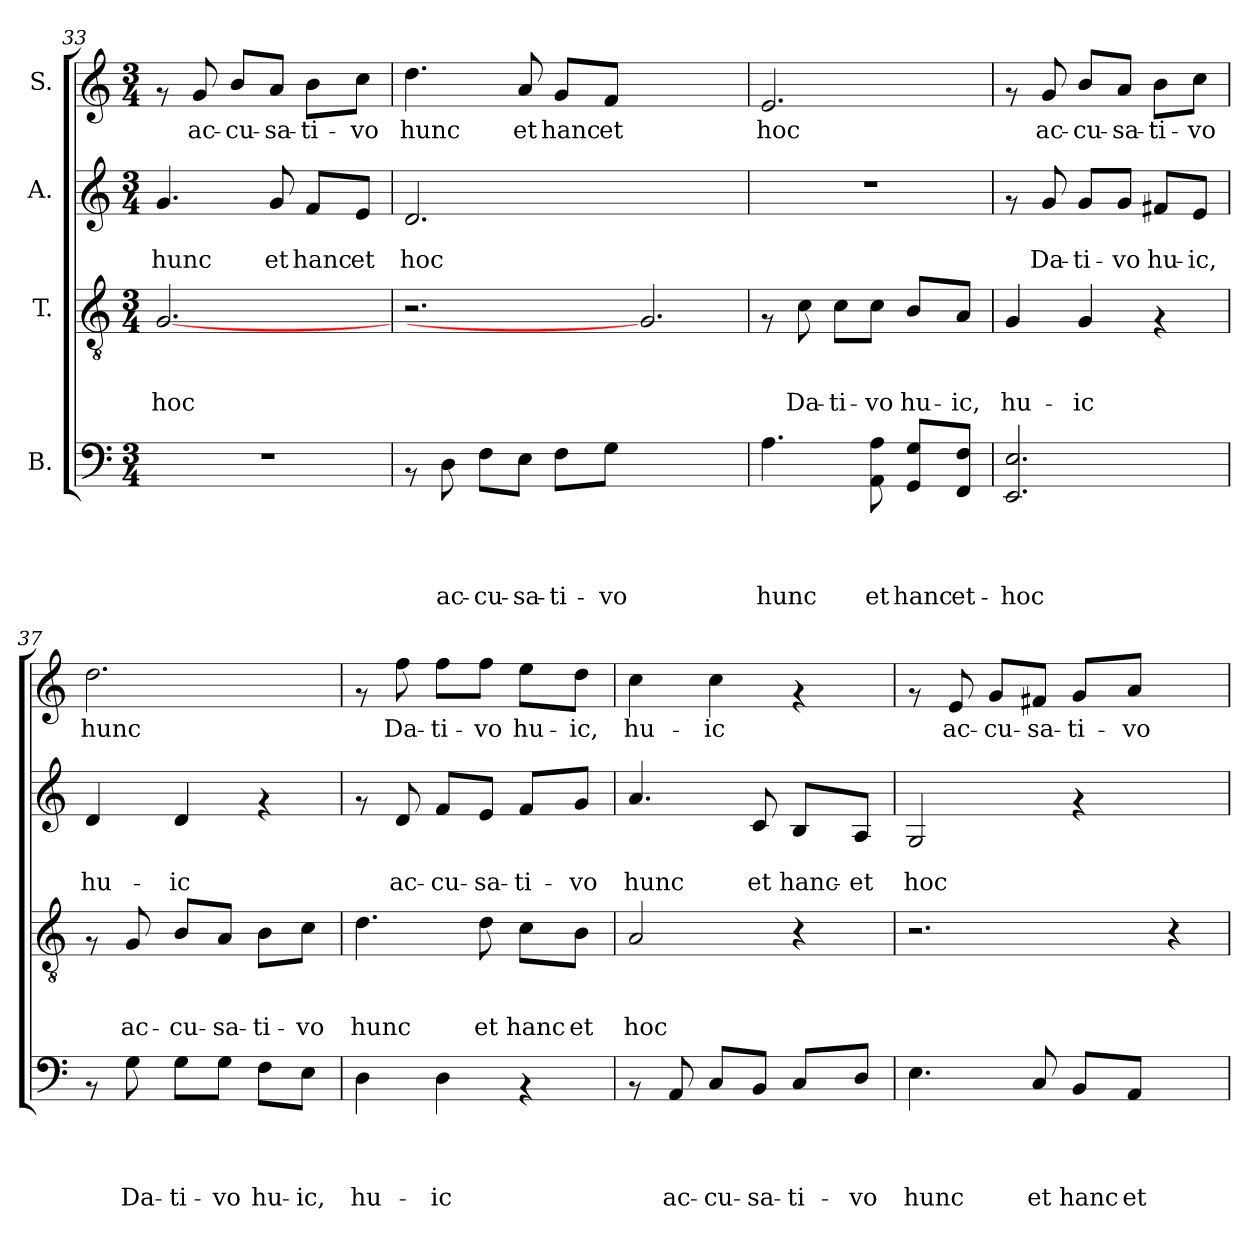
**kern	**text	**text	**text	**text	**kern	**text	**text	**text	**kern	**text	**text	**kern	**text
*part4	*part4	*part4	*part4	*part4	*part3	*part3	*part3	*part3	*part2	*part2	*part2	*part1	*part1
*staff4	*staff4	*staff4	*staff4	*staff4	*staff3	*staff3	*staff3	*staff3	*staff2	*staff2	*staff2	*staff1	*staff1
*I"B.	*	*	*	*	*I"T.	*	*	*	*I"A.	*	*	*I"S.	*
*clefF4	*	*	*	*	*clefGv2	*	*	*	*clefG2	*	*	*clefG2	*
*k[]	*	*	*	*	*k[]	*	*	*	*k[]	*	*	*k[]	*
*C:	*	*	*	*	*C:	*	*	*	*C:	*	*	*C:	*
*M3/4	*	*	*	*	*M3/4	*	*	*	*M3/4	*	*	*M3/4	*
=33	=33	=33	=33	=33	=33	=33	=33	=33	=33	=33	=33	=33	=33
!	!	!	!	!	!	!	!	!LO:LY:b	!	!	!LO:LY:b	!	!
2.r	.	.	.	.	[2.G	.	.	hoc	4.g/	.	hunc	8rf	.
!	!	!	!	!	!	!	!	!	!	!	!	!	!LO:LY:b
.	.	.	.	.	.	.	.	.	.	.	.	8g/	ac-
!	!	!	!	!	!	!	!	!	!	!	!	!	!LO:LY:b
.	.	.	.	.	.	.	.	.	.	.	.	8b/L	-cu-
!	!	!	!	!	!	!	!	!	!	!	!LO:LY:b	!	!LO:LY:b
.	.	.	.	.	.	.	.	.	8g/	.	et	8a/J	-sa-
!	!	!	!	!	!	!	!	!	!	!	!LO:LY:b	!	!LO:LY:b
.	.	.	.	.	.	.	.	.	8f/L	.	hanc	8b\L	-ti-
!	!	!	!	!	!	!	!	!	!	!	!LO:LY:b	!	!LO:LY:b
.	.	.	.	.	.	.	.	.	8e/J	.	et	8cc\J	-vo
=34	=34	=34	=34	=34	=34	=34	=34	=34	=34	=34	=34	=34	=34
!	!	!	!	!	!	!	!	!	!	!	!LO:LY:b	!	!LO:LY:b
8rAA	.	.	.	.	2.r	.	.	.	2.d/	.	hoc	4.dd\	hunc
!	!	!	!	!LO:LY:b	!	!	!	!	!	!	!	!	!
8D\	.	.	.	ac-	.	.	.	.	.	.	.	.	.
!	!	!	!	!LO:LY:b	!	!	!	!	!	!	!	!	!
8F\L	.	.	.	-cu-	.	.	.	.	.	.	.	.	.
!	!	!	!	!LO:LY:b	!	!	!	!	!	!	!	!	!LO:LY:b
8E\J	.	.	.	-sa-	.	.	.	.	.	.	.	8a/	et
!	!	!	!	!LO:LY:b	!	!	!	!	!	!	!	!	!LO:LY:b
8F\L	.	.	.	-ti-	.	.	.	.	.	.	.	8g/L	hanc
!	!	!	!	!LO:LY:b	!	!	!	!	!	!	!	!	!LO:LY:b
8G\J	.	.	.	-vo	.	.	.	.	.	.	.	8f/J	et
2.ryy	.	.	.	.	2.G]	.	.	.	2.ryy	.	.	2.ryy	.
!!LO:PB:g=z
=35	=35	=35	=35	=35	=35	=35	=35	=35	=35	=35	=35	=35	=35
!	!	!	!	!LO:LY:b	!	!	!	!	!	!	!	!	!LO:LY:b
4.A\	.	.	.	hunc	8rF	.	.	.	2.r	.	.	2.e/	hoc
!	!	!	!	!	!	!	!	!LO:LY:b	!	!	!	!	!
.	.	.	.	.	8c\	.	.	Da-	.	.	.	.	.
!	!	!	!	!	!	!	!	!LO:LY:b	!	!	!	!	!
.	.	.	.	.	8c\L	.	.	-ti-	.	.	.	.	.
!	!	!	!	!LO:LY:b	!	!	!	!LO:LY:b	!	!	!	!	!
8AA\ 8A\	.	.	.	et	8c\J	.	.	-vo	.	.	.	.	.
!	!	!	!	!LO:LY:b	!	!	!	!LO:LY:b	!	!	!	!	!
8GG/ 8G/L	.	.	.	hanc	8B/L	.	.	hu-	.	.	.	.	.
!	!	!	!	!LO:LY:b	!	!	!	!LO:LY:b	!	!	!	!	!
8FF/ 8F/J	.	.	.	et-	8A/J	.	.	-ic,	.	.	.	.	.
=36	=36	=36	=36	=36	=36	=36	=36	=36	=36	=36	=36	=36	=36
!	!	!	!	!LO:LY:b	!	!	!	!LO:LY:b	!	!	!	!	!
2.EE/ 2.E/	.	.	.	-hoc	4G/	.	.	hu-	8rf	.	.	8rf	.
!	!	!	!	!	!	!	!	!	!	!	!LO:LY:b	!	!LO:LY:b
.	.	.	.	.	.	.	.	.	8g/	.	Da-	8g/	ac-
!	!	!	!	!	!	!	!	!LO:LY:b	!	!	!LO:LY:b	!	!LO:LY:b
.	.	.	.	.	4G/	.	.	-ic	8g/L	.	-ti-	8b/L	-cu-
!	!	!	!	!	!	!	!	!	!	!	!LO:LY:b	!	!LO:LY:b
.	.	.	.	.	.	.	.	.	8g/J	.	-vo	8a/J	-sa-
!	!	!	!	!	!	!	!	!	!	!	!LO:LY:b	!	!LO:LY:b
.	.	.	.	.	4rF	.	.	.	8f#X/L	.	hu-	8b\L	-ti-
!	!	!	!	!	!	!	!	!	!	!	!LO:LY:b	!	!LO:LY:b
.	.	.	.	.	.	.	.	.	8e/J	.	-ic,	8cc\J	-vo
=37	=37	=37	=37	=37	=37	=37	=37	=37	=37	=37	=37	=37	=37
!	!	!	!	!	!	!	!	!	!	!	!LO:LY:b	!	!LO:LY:b
8rAA	.	.	.	.	8rF	.	.	.	4d/	.	hu-	2.dd\	hunc
!	!	!	!	!LO:LY:b	!	!	!	!LO:LY:b	!	!	!	!	!
8G\	.	.	.	Da-	8G/	.	.	ac-	.	.	.	.	.
!	!	!	!	!LO:LY:b	!	!	!	!LO:LY:b	!	!	!LO:LY:b	!	!
8G\L	.	.	.	-ti-	8B/L	.	.	-cu-	4d/	.	-ic	.	.
!	!	!	!	!LO:LY:b	!	!	!	!LO:LY:b	!	!	!	!	!
8G\J	.	.	.	-vo	8A/J	.	.	-sa-	.	.	.	.	.
!	!	!	!	!LO:LY:b	!	!	!	!LO:LY:b	!	!	!	!	!
8F\L	.	.	.	hu-	8B\L	.	.	-ti-	4rf	.	.	.	.
!	!	!	!	!LO:LY:b	!	!	!	!LO:LY:b	!	!	!	!	!
8E\J	.	.	.	-ic,	8c\J	.	.	-vo	.	.	.	.	.
=38	=38	=38	=38	=38	=38	=38	=38	=38	=38	=38	=38	=38	=38
!	!	!	!	!LO:LY:b	!	!	!	!LO:LY:b	!	!	!	!	!
4D\	.	.	.	hu-	4.d\	.	.	hunc	8rf	.	.	8rf	.
!	!	!	!	!	!	!	!	!	!	!	!LO:LY:b	!	!LO:LY:b
.	.	.	.	.	.	.	.	.	8d/	.	ac-	8ff\	Da-
!	!	!	!	!LO:LY:b	!	!	!	!	!	!	!LO:LY:b	!	!LO:LY:b
4D\	.	.	.	-ic	.	.	.	.	8f/L	.	-cu-	8ff\L	-ti-
!	!	!	!	!	!	!	!	!LO:LY:b	!	!	!LO:LY:b	!	!LO:LY:b
.	.	.	.	.	8d\	.	.	et	8e/J	.	-sa-	8ff\J	-vo
!	!	!	!	!	!	!	!	!LO:LY:b	!	!	!LO:LY:b	!	!LO:LY:b
4rAA	.	.	.	.	8c\L	.	.	hanc	8f/L	.	-ti-	8ee\L	hu-
!	!	!	!	!	!	!	!	!LO:LY:b	!	!	!LO:LY:b	!	!LO:LY:b
.	.	.	.	.	8B\J	.	.	et	8g/J	.	-vo	8dd\J	-ic,
=39	=39	=39	=39	=39	=39	=39	=39	=39	=39	=39	=39	=39	=39
!	!	!	!	!	!	!	!	!LO:LY:b	!	!	!LO:LY:b	!	!LO:LY:b
8rAA	.	.	.	.	2A/	.	.	hoc	4.a/	.	hunc	4cc\	hu-
!	!	!	!	!LO:LY:b	!	!	!	!	!	!	!	!	!
8AA/	.	.	.	ac-	.	.	.	.	.	.	.	.	.
!	!	!	!	!LO:LY:b	!	!	!	!	!	!	!	!	!LO:LY:b
8C/L	.	.	.	-cu-	.	.	.	.	.	.	.	4cc\	-ic
!	!	!	!	!LO:LY:b	!	!	!	!	!	!	!LO:LY:b	!	!
8BB/J	.	.	.	-sa-	.	.	.	.	8c/	.	et	.	.
!	!	!	!	!LO:LY:b	!	!	!	!	!	!	!LO:LY:b	!	!
8C/L	.	.	.	-ti-	4r	.	.	.	8B/L	.	hanc-	4rf	.
!	!	!	!	!LO:LY:b	!	!	!	!	!	!	!LO:LY:b	!	!
8D/J	.	.	.	-vo	.	.	.	.	8A/J	.	-et	.	.
!!LO:PB:g=z
=40	=40	=40	=40	=40	=40	=40	=40	=40	=40	=40	=40	=40	=40
!	!	!	!	!LO:LY:b	!	!	!	!	!	!	!LO:LY:b	!	!
4.E\	.	.	.	hunc	2.r	.	.	.	2G/	.	hoc	8rf	.
!	!	!	!	!	!	!	!	!	!	!	!	!	!LO:LY:b
.	.	.	.	.	.	.	.	.	.	.	.	8e/	ac-
!	!	!	!	!	!	!	!	!	!	!	!	!	!LO:LY:b
.	.	.	.	.	.	.	.	.	.	.	.	8g/L	-cu-
!	!	!	!	!LO:LY:b	!	!	!	!	!	!	!	!	!LO:LY:b
8C/	.	.	.	et	.	.	.	.	.	.	.	8f#X/J	-sa-
!	!	!	!	!LO:LY:b	!	!	!	!	!	!	!	!	!LO:LY:b
8BB/L	.	.	.	hanc	.	.	.	.	4rf	.	.	8g/L	-ti-
!	!	!	!	!LO:LY:b	!	!	!	!	!	!	!	!	!LO:LY:b
8AA/J	.	.	.	et	.	.	.	.	.	.	.	8a/J	-vo
4ryy	.	.	.	.	4r	.	.	.	4ryy	.	.	4ryy	.
=	=	=	=	=	=	=	=	=	=	=	=	=	=
*-	*-	*-	*-	*-	*-	*-	*-	*-	*-	*-	*-	*-	*-
